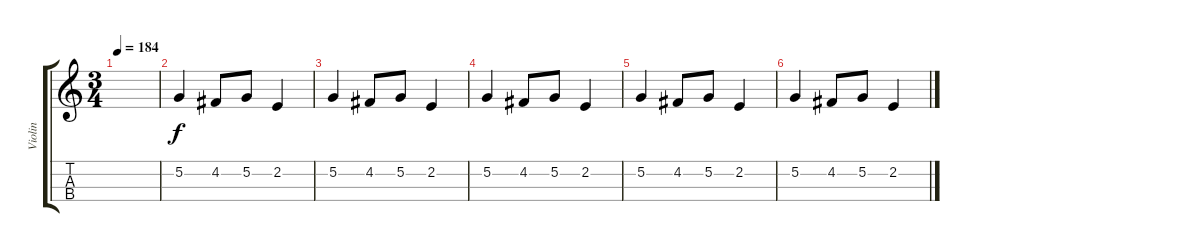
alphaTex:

\track ("Violin" "Violin") {instrument violin}
\staff {score tabs}
\tuning (A4 D4 G3 C3) {hide}
\ts (3 4)
\tempo 184
\clef g2
\ks c
|
5.2.4 4.2.8 5.2.8 2.2.4 |
5.2.4 4.2.8 5.2.8 2.2.4 |
5.2.4 4.2.8 5.2.8 2.2.4 |
5.2.4 4.2.8 5.2.8 2.2.4 |
5.2.4 4.2.8 5.2.8 2.2.4
